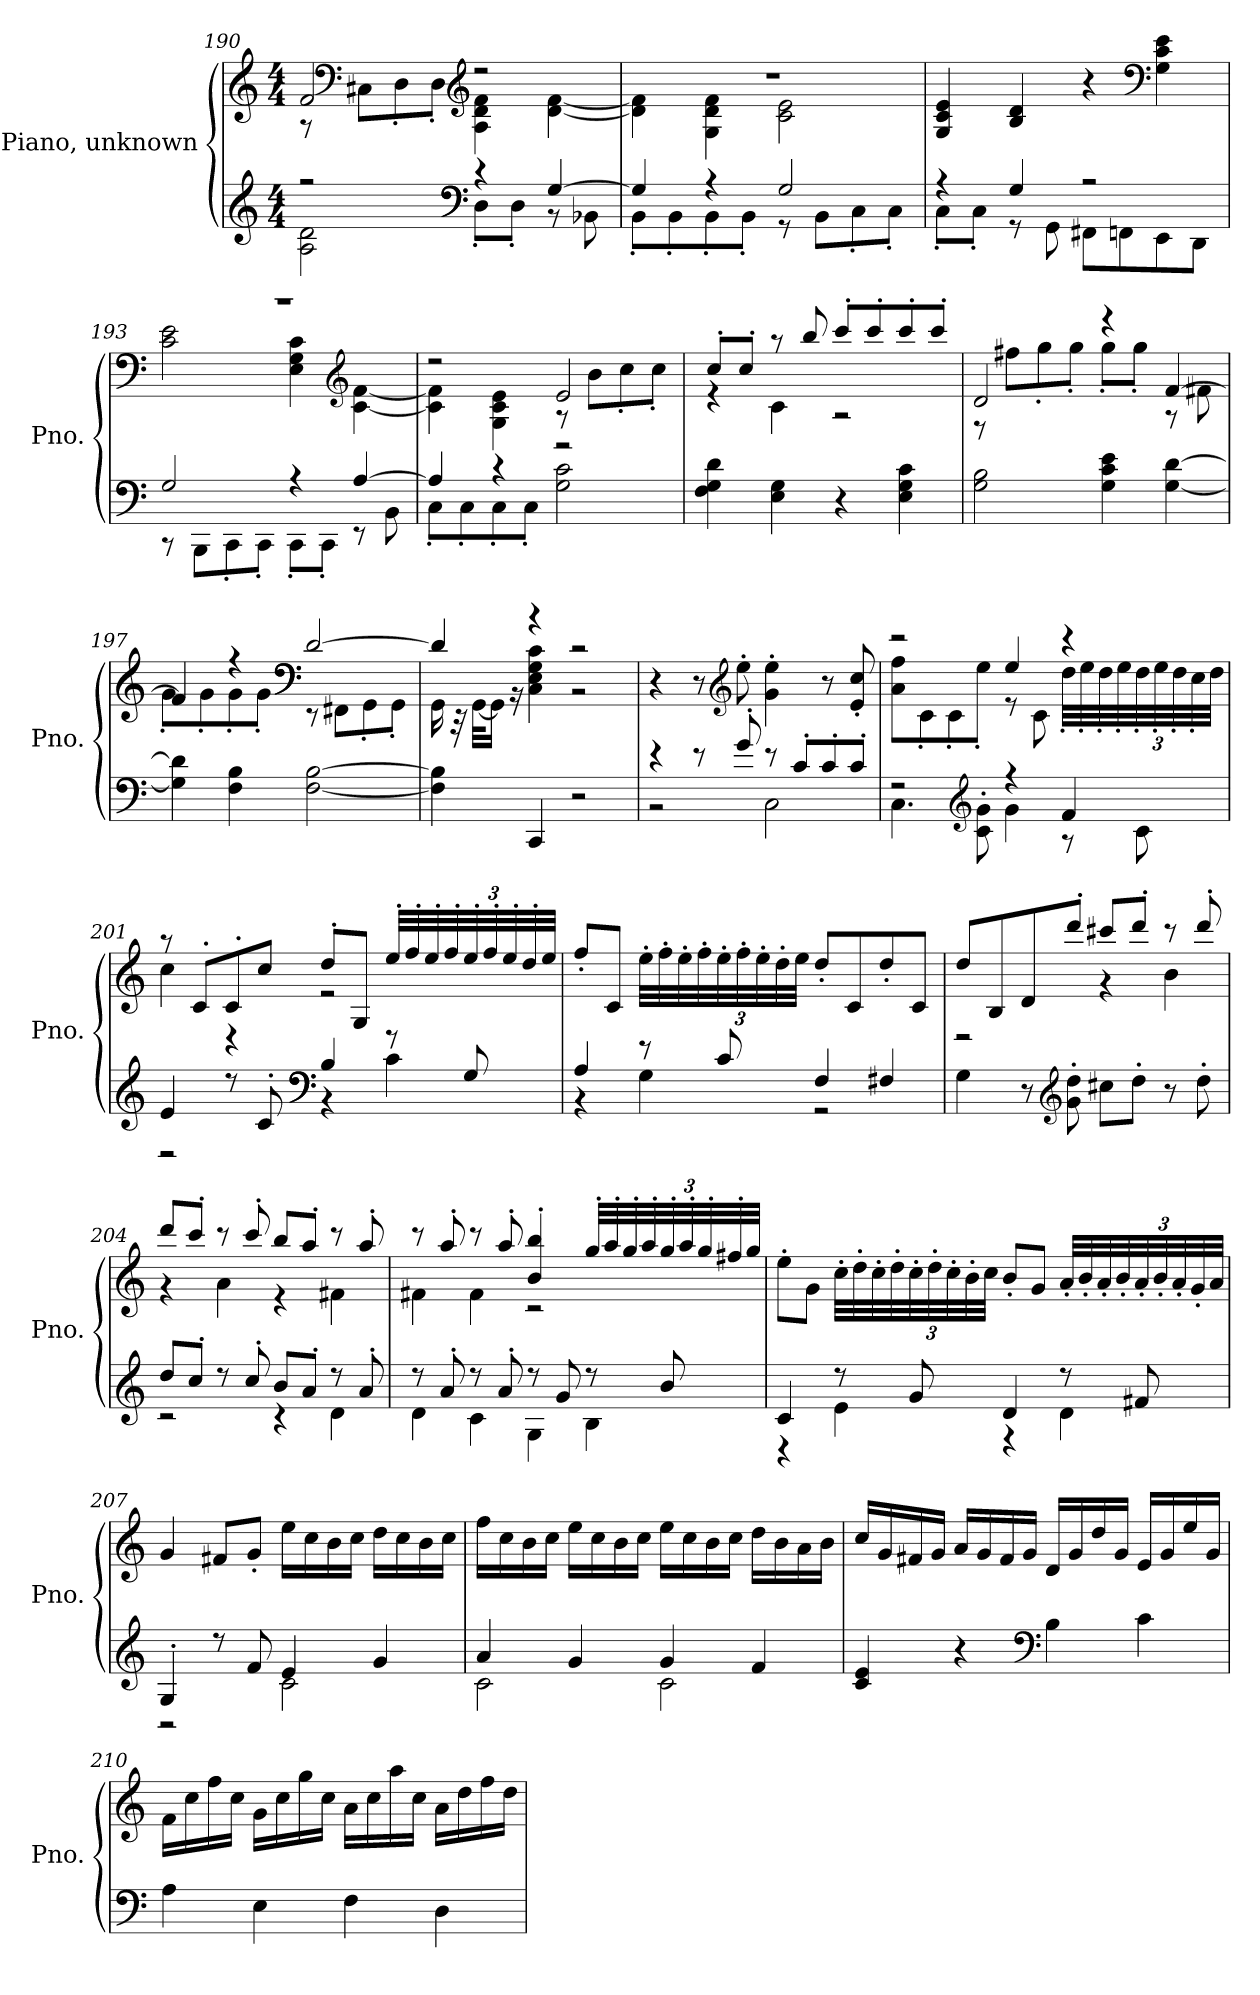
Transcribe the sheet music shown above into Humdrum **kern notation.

**kern	**kern
*part1	*part1
*staff2	*staff1
*I"Piano, unknown	*
*I'Pno.	*
*clefG2	*clefG2
*k[]	*k[]
*M4/4	*M4/4
=190	=190
*^	*^
2r	2A\ 2d\	2f/	8r
*	*	*clefF4	*
.	.	.	8C#X\L
.	.	.	8D'\
.	.	.	8D'\J
*clefF4	*	*clefG2	*
4r	8D'\L	2r	4A\ 4d\ 4f\
.	8D'\J	.	.
[4G/	8r	.	[4d\ [4f\
.	8BB-X\	.	.
=191	=191	=191	=191
4G/]	8BB'\L	1r	4d\] 4f\]
.	8BB'\	.	.
4r	8BB'\	.	4G\ 4d\ 4f\
.	8BB'\J	.	.
2G/	8r	.	2c\ 2e\
.	8BB\L	.	.
.	8C'\	.	.
.	8C'\J	.	.
*	*	*v	*v
=192	=192	=192
4r	8C'\L	4G/ 4c/ 4e/
.	8C'\J	.
4G/	8r	4B/ 4d/
.	8GG\	.
2r	8FF#X\L	4r
.	8FFn\	.
*	*	*clefF4
.	8EE\	4G\ 4c\ 4e\
.	8DD\J	.
!!LO:LB:g=z
=193	=193	=193
*	*	*^
2G/	8r	1r	2c\ 2e\
.	8BBB\L	.	.
.	8CC'\	.	.
.	8CC'\J	.	.
4r	8CC'\L	.	4E\ 4G\ 4c\
.	8CC'\J	.	.
*	*	*clefG2	*
[4A/	8r	.	[4c\ [4f\
.	8BB\	.	.
=194	=194	=194	=194
4A/]	8C'\L	2r	4c\] 4f\]
.	8C'\	.	.
4r	8C'\	.	4G\ 4c\ 4e\
.	8C'\J	.	.
2r	2G\ 2c\	2e/	8r
.	.	.	8b\L
.	.	.	8cc'\
.	.	.	8cc'\J
*v	*v	*	*
=195	=195	=195
4F\ 4G\ 4d\	8cc'/L	4r
.	8cc'/J	.
4E\ 4G\	8r	4c\
.	8bb/	.
4r	8ccc'/L	2r
.	8ccc'/	.
4E\ 4G\ 4c\	8ccc'/	.
.	8ccc'/J	.
=196	=196	=196
2G\ 2B\	2d/	8r
.	.	8ff#X\L
.	.	8gg'\
.	.	8gg'\J
4G\ 4c\ 4e\	4r	8gg'\L
.	.	8gg'\J
[4G\ [4d\	[4f/	8r
.	.	8f#X\
!!LO:LB:g=z	!!
=197	=197	=197
4G\] 4d\]	4f/]	8g'\L
.	.	8g'\
4F\ 4B\	4r	8g'\
.	.	8g'\J
*	*clefF4	*
[2F\ [2B\	[2d/	8r
.	.	8FF#X\L
.	.	8GG'\
.	.	8GG'\J
=198	=198	=198
4F\] 4B\]	4d/]	16GG\
.	.	32r
.	.	[32GG\KLL
.	.	16GG\JJ]
.	.	16r
4CC/	4r	4C\ 4E\ 4G\ 4c\
2r	2r	2r
*	*v	*v
=199	=199
*^	*
4r	2r	4r
8r	.	8r
*	*	*clefG2
8g'/	.	8ee'\
8r	2C\	4g\' 4ee\'
8c'/L	.	.
8c'/	.	8r
8c'/J	.	8e/' 8cc/'
!!LO:LB:g=z
=200	=200	=200
*	*	*^
2r	4.C\	2r	8a\ 8ff\L
.	.	.	8c'\
.	.	.	8c'\
*clefG2	*	*	*
.	8c\' 8g\'	.	8ee'\J
4r	4g\	4ee/	8r
.	.	.	8c\
4f/	8r	4r	32dd'\LLL
.	.	.	32ee'\
.	.	.	32dd'\
.	.	.	32ee'\
*	*	*	*Xbrackettup
.	8c\	.	48dd'\
.	.	.	48ee'\
.	.	.	48dd'\
.	.	.	32cc'\
.	.	.	32dd\JJJ
=201	=201	=201	=201
4e/	2r	8r	4cc\
.	.	8c'/L	.
8r	.	8c'/	4r
8c'/	.	8cc/J	.
*clefF4	*	*	*
4B/	4r	8dd'/L	2r
.	.	8G/J	.
8r	4c\	32ee'/LLL	.
.	.	32ff'/	.
.	.	32ee'/	.
.	.	32ff'/	.
8G/	.	48ee'/	.
.	.	48ff'/	.
.	.	48ee'/	.
.	.	32dd'/	.
.	.	32ee/JJJ	.
*	*	*v	*v
!!LO:LB:g=z
=202	=202	=202
4A/	4r	8ff'/L
.	.	8c/J
8r	4G\	32ee'\LLL
.	.	32ff'\
.	.	32ee'\
.	.	32ff'\
8c/	.	48ee'\
.	.	48ff'\
.	.	48ee'\
.	.	32dd'\
.	.	32ee\JJJ
4F/	2r	8dd'/L
.	.	8c/
4F#X/	.	8dd'/
.	.	8c/J
*v	*v	*
=203	=203
*	*^
4G\	8dd/L	2r
.	8B/	.
8r	8d/	.
*clefG2	*	*
8g\' 8dd\'	8ddd'/J	.
8cc#X\L	8ccc#X/L	4r
8dd'\J	8ddd'/J	.
8r	8r	4b\
8dd'\	8ddd'/	.
=204	=204	=204
*^	*	*
8dd/L	2r	8ddd/L	4r
8cc'/J	.	8ccc'/J	.
8r	.	8r	4a\
8cc'/	.	8ccc'/	.
8b/L	4r	8bb/L	4r
8a'/J	.	8aa'/J	.
8r	4d\	8r	4f#X\
8a'/	.	8aa'/	.
!!LO:LB:g=z	!!
=205	=205	=205	=205
8r	4d\	8r	4f#X\
8a'/	.	8aa'/	.
8r	4c\	8r	4f#\
8a'/	.	8aa'/	.
8r	4G\	4b/' 4bb/'	2r
8g/	.	.	.
8r	4B\	32gg'/LLL	.
.	.	32aa'/	.
.	.	32gg'/	.
.	.	32aa'/	.
8b/	.	48gg'/	.
.	.	48aa'/	.
.	.	48gg'/	.
.	.	32ff#X'/	.
.	.	32gg/JJJ	.
*	*	*v	*v
=206	=206	=206
4c/	4r	8ee'\L
.	.	8g\J
8r	4e\	32cc'\LLL
.	.	32dd'\
.	.	32cc'\
.	.	32dd'\
8g/	.	48cc'\
.	.	48dd'\
.	.	48cc'\
.	.	32b'\
.	.	32cc\JJJ
4d/	4r	8b'/L
.	.	8g/J
8r	4d\	32a'/LLL
.	.	32b'/
.	.	32a'/
.	.	32b'/
8f#X/	.	48a'/
.	.	48b'/
.	.	48a'/
.	.	32g'/
.	.	32a/JJJ
!!LO:PB:g=z
=207	=207	=207
4G'/	2r	4g/
8r	.	8f#X/L
8f/	.	8g'/J
4e/	2c\	16ee\LL
.	.	16cc\
.	.	16b\
.	.	16cc\JJ
4g/	.	16dd\LL
.	.	16cc\
.	.	16b\
.	.	16cc\JJ
=208	=208	=208
4a/	2c\	16ff\LL
.	.	16cc\
.	.	16b\
.	.	16cc\JJ
4g/	.	16ee\LL
.	.	16cc\
.	.	16b\
.	.	16cc\JJ
4g/	2c\	16ee\LL
.	.	16cc\
.	.	16b\
.	.	16cc\JJ
4f/	.	16dd\LL
.	.	16b\
.	.	16a\
.	.	16b\JJ
*v	*v	*
=209	=209
4c/ 4e/	16cc/LL
.	16g/
.	16f#X/
.	16g/JJ
4r	16a/LL
.	16g/
.	16f#/
.	16g/JJ
*clefF4	*
4B\	16d/LL
.	16g/
.	16dd/
.	16g/JJ
4c\	16e/LL
.	16g/
.	16ee/
.	16g/JJ
!!LO:LB:g=z
=210	=210
4A\	16f\LL
.	16cc\
.	16ff\
.	16cc\JJ
4E\	16g\LL
.	16cc\
.	16gg\
.	16cc\JJ
4F\	16a\LL
.	16cc\
.	16aa\
.	16cc\JJ
4D\	16a\LL
.	16dd\
.	16ff\
.	16dd\JJ
=	=
*-	*-
